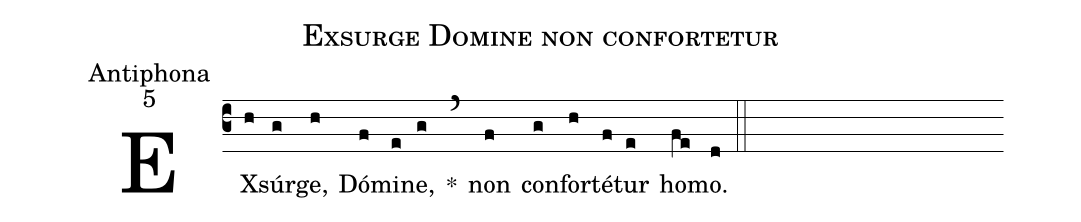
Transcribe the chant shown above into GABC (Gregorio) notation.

name:Exsurge Domine non confortetur;
office-part:Antiphona;
mode:5;
%%
(c3)EX(h)súr(g)ge,(h) Dó(f)mi(e)ne,(g) *(`) non(f) con(g)for(h)té(f)tur(e) ho(fe)mo.(d) (::)
